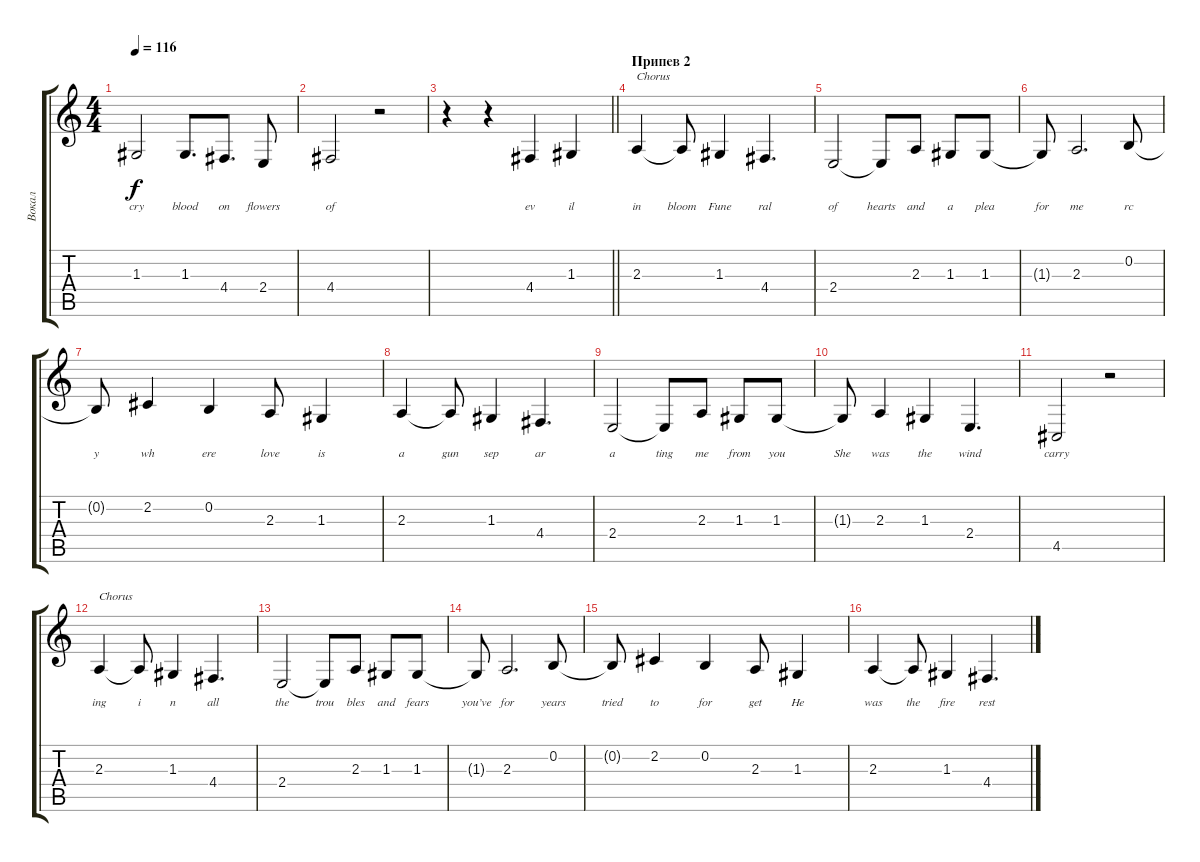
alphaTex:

\track ("Вокал" "Вокал") {instrument lead2sawtooth}
\staff {score tabs}
\tuning (E4 B3 G3 D3 A2 E2) {hide}
\ts (4 4)
\tempo 116
\clef g2
\ks c
1.3.2{lyrics (0 "cry") lyrics (1 "") lyrics (2 "") lyrics (3 "") lyrics (4 "") dy f} 1.3.8{d lyrics (0 "blood") lyrics (1 "") lyrics (2 "") lyrics (3 "") lyrics (4 "")} 4.4.8{d lyrics (0 "on") lyrics (1 "") lyrics (2 "") lyrics (3 "") lyrics (4 "")} 2.4.8{lyrics (0 "flowers") lyrics (1 "") lyrics (2 "") lyrics (3 "") lyrics (4 "")} |
4.4.2{lyrics (0 "of") lyrics (1 "") lyrics (2 "") lyrics (3 "") lyrics (4 "")} r.2 |
\barLineRight lightlight
r.4 r.4 4.4.4{lyrics (0 "ev") lyrics (1 "") lyrics (2 "") lyrics (3 "") lyrics (4 "")} 1.3.4{lyrics (0 "il") lyrics (1 "") lyrics (2 "") lyrics (3 "") lyrics (4 "")} |
\section ("" "Припев 2")
2.3.4{txt "Chorus" lyrics (0 "in") lyrics (1 "") lyrics (2 "") lyrics (3 "") lyrics (4 "")} 2.3{t}.8{lyrics (0 "bloom") lyrics (1 "") lyrics (2 "") lyrics (3 "") lyrics (4 "")} 1.3.4{lyrics (0 "Fune") lyrics (1 "") lyrics (2 "") lyrics (3 "") lyrics (4 "")} 4.4.4{d lyrics (0 "ral") lyrics (1 "") lyrics (2 "") lyrics (3 "") lyrics (4 "")} |
2.4.2{lyrics (0 "of") lyrics (1 "") lyrics (2 "") lyrics (3 "") lyrics (4 "")} 2.4{t}.8{lyrics (0 "hearts") lyrics (1 "") lyrics (2 "") lyrics (3 "") lyrics (4 "")} 2.3.8{lyrics (0 "and") lyrics (1 "") lyrics (2 "") lyrics (3 "") lyrics (4 "")} 1.3.8{lyrics (0 "a") lyrics (1 "") lyrics (2 "") lyrics (3 "") lyrics (4 "")} 1.3.8{lyrics (0 "plea") lyrics (1 "") lyrics (2 "") lyrics (3 "") lyrics (4 "")} |
1.3{t}.8{lyrics (0 "for") lyrics (1 "") lyrics (2 "") lyrics (3 "") lyrics (4 "")} 2.3.2{d lyrics (0 "me") lyrics (1 "") lyrics (2 "") lyrics (3 "") lyrics (4 "")} 0.2.8{lyrics (0 "rc") lyrics (1 "") lyrics (2 "") lyrics (3 "") lyrics (4 "")} |
0.2{t}.8{lyrics (0 "y") lyrics (1 "") lyrics (2 "") lyrics (3 "") lyrics (4 "")} 2.2.4{lyrics (0 "wh") lyrics (1 "") lyrics (2 "") lyrics (3 "") lyrics (4 "")} 0.2.4{lyrics (0 "ere") lyrics (1 "") lyrics (2 "") lyrics (3 "") lyrics (4 "")} 2.3.8{lyrics (0 "love") lyrics (1 "") lyrics (2 "") lyrics (3 "") lyrics (4 "")} 1.3.4{lyrics (0 "is") lyrics (1 "") lyrics (2 "") lyrics (3 "") lyrics (4 "")} |
2.3.4{lyrics (0 "a") lyrics (1 "") lyrics (2 "") lyrics (3 "") lyrics (4 "")} 2.3{t}.8{lyrics (0 "gun") lyrics (1 "") lyrics (2 "") lyrics (3 "") lyrics (4 "")} 1.3.4{lyrics (0 "sep") lyrics (1 "") lyrics (2 "") lyrics (3 "") lyrics (4 "")} 4.4.4{d lyrics (0 "ar") lyrics (1 "") lyrics (2 "") lyrics (3 "") lyrics (4 "")} |
2.4.2{lyrics (0 "a") lyrics (1 "") lyrics (2 "") lyrics (3 "") lyrics (4 "")} 2.4{t}.8{lyrics (0 "ting") lyrics (1 "") lyrics (2 "") lyrics (3 "") lyrics (4 "")} 2.3.8{lyrics (0 "me") lyrics (1 "") lyrics (2 "") lyrics (3 "") lyrics (4 "")} 1.3.8{lyrics (0 "from") lyrics (1 "") lyrics (2 "") lyrics (3 "") lyrics (4 "")} 1.3.8{lyrics (0 "you") lyrics (1 "") lyrics (2 "") lyrics (3 "") lyrics (4 "")} |
1.3{t}.8{lyrics (0 "She") lyrics (1 "") lyrics (2 "") lyrics (3 "") lyrics (4 "")} 2.3.4{lyrics (0 "was") lyrics (1 "") lyrics (2 "") lyrics (3 "") lyrics (4 "")} 1.3.4{lyrics (0 "the") lyrics (1 "") lyrics (2 "") lyrics (3 "") lyrics (4 "")} 2.4.4{d lyrics (0 "wind") lyrics (1 "") lyrics (2 "") lyrics (3 "") lyrics (4 "")} |
4.5.2{lyrics (0 "carry") lyrics (1 "") lyrics (2 "") lyrics (3 "") lyrics (4 "")} r.2 |
2.3.4{txt "Chorus" lyrics (0 "ing") lyrics (1 "") lyrics (2 "") lyrics (3 "") lyrics (4 "")} 2.3{t}.8{lyrics (0 "i") lyrics (1 "") lyrics (2 "") lyrics (3 "") lyrics (4 "")} 1.3.4{lyrics (0 "n") lyrics (1 "") lyrics (2 "") lyrics (3 "") lyrics (4 "")} 4.4.4{d lyrics (0 "all") lyrics (1 "") lyrics (2 "") lyrics (3 "") lyrics (4 "")} |
2.4.2{lyrics (0 "the") lyrics (1 "") lyrics (2 "") lyrics (3 "") lyrics (4 "")} 2.4{t}.8{lyrics (0 "trou") lyrics (1 "") lyrics (2 "") lyrics (3 "") lyrics (4 "")} 2.3.8{lyrics (0 "bles") lyrics (1 "") lyrics (2 "") lyrics (3 "") lyrics (4 "")} 1.3.8{lyrics (0 "and") lyrics (1 "") lyrics (2 "") lyrics (3 "") lyrics (4 "")} 1.3.8{lyrics (0 "fears") lyrics (1 "") lyrics (2 "") lyrics (3 "") lyrics (4 "")} |
1.3{t}.8{lyrics (0 "you’ve") lyrics (1 "") lyrics (2 "") lyrics (3 "") lyrics (4 "")} 2.3.2{d lyrics (0 "for") lyrics (1 "") lyrics (2 "") lyrics (3 "") lyrics (4 "")} 0.2.8{lyrics (0 "years") lyrics (1 "") lyrics (2 "") lyrics (3 "") lyrics (4 "")} |
0.2{t}.8{lyrics (0 "tried") lyrics (1 "") lyrics (2 "") lyrics (3 "") lyrics (4 "")} 2.2.4{lyrics (0 "to") lyrics (1 "") lyrics (2 "") lyrics (3 "") lyrics (4 "")} 0.2.4{lyrics (0 "for") lyrics (1 "") lyrics (2 "") lyrics (3 "") lyrics (4 "")} 2.3.8{lyrics (0 "get") lyrics (1 "") lyrics (2 "") lyrics (3 "") lyrics (4 "")} 1.3.4{lyrics (0 "He") lyrics (1 "") lyrics (2 "") lyrics (3 "") lyrics (4 "")} |
2.3.4{lyrics (0 "was") lyrics (1 "") lyrics (2 "") lyrics (3 "") lyrics (4 "")} 2.3{t}.8{lyrics (0 "the") lyrics (1 "") lyrics (2 "") lyrics (3 "") lyrics (4 "")} 1.3.4{lyrics (0 "fire") lyrics (1 "") lyrics (2 "") lyrics (3 "") lyrics (4 "")} 4.4.4{d lyrics (0 "rest") lyrics (1 "") lyrics (2 "") lyrics (3 "") lyrics (4 "")}
